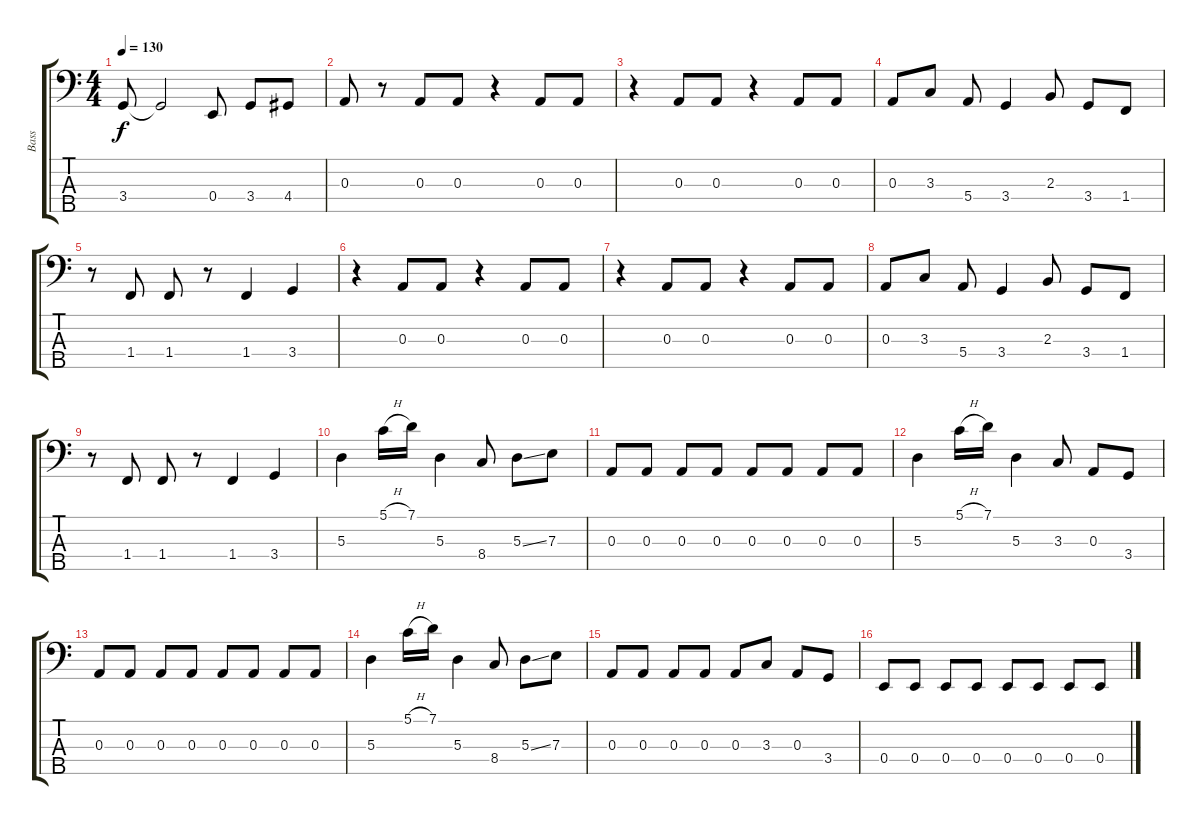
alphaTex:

\track ("Bass" "Bass") {instrument electricbassfinger}
\staff {score tabs}
\tuning (G2 D2 A1 E1 B0) {hide}
\ts (4 4)
\tempo 130
\clef f4
\ks c
3.4{t}.8{dy f} 3.4{t}.2 0.4.8 3.4.8 4.4.8 |
0.3.8 r.8 0.3.8 0.3.8 r.4 0.3.8 0.3.8 |
r.4 0.3.8 0.3.8 r.4 0.3.8 0.3.8 |
0.3.8 3.3.8 5.4.8 3.4.4 2.3.8 3.4.8 1.4.8 |
r.8 1.4.8 1.4.8 r.8 1.4.4 3.4.4 |
r.4 0.3.8 0.3.8 r.4 0.3.8 0.3.8 |
r.4 0.3.8 0.3.8 r.4 0.3.8 0.3.8 |
0.3.8 3.3.8 5.4.8 3.4.4 2.3.8 3.4.8 1.4.8 |
r.8 1.4.8 1.4.8 r.8 1.4.4 3.4.4 |
5.3.4 5.1{h}.16 7.1.16 5.3.4 8.4.8 5.3{ss}.8 7.3.8 |
0.3.8 0.3.8 0.3.8 0.3.8 0.3.8 0.3.8 0.3.8 0.3.8 |
5.3.4 5.1{h}.16 7.1.16 5.3.4 3.3.8 0.3.8 3.4.8 |
0.3.8 0.3.8 0.3.8 0.3.8 0.3.8 0.3.8 0.3.8 0.3.8 |
5.3.4 5.1{h}.16 7.1.16 5.3.4 8.4.8 5.3{ss}.8 7.3.8 |
0.3.8 0.3.8 0.3.8 0.3.8 0.3.8 3.3.8 0.3.8 3.4.8 |
0.4.8 0.4.8 0.4.8 0.4.8 0.4.8 0.4.8 0.4.8 0.4.8
